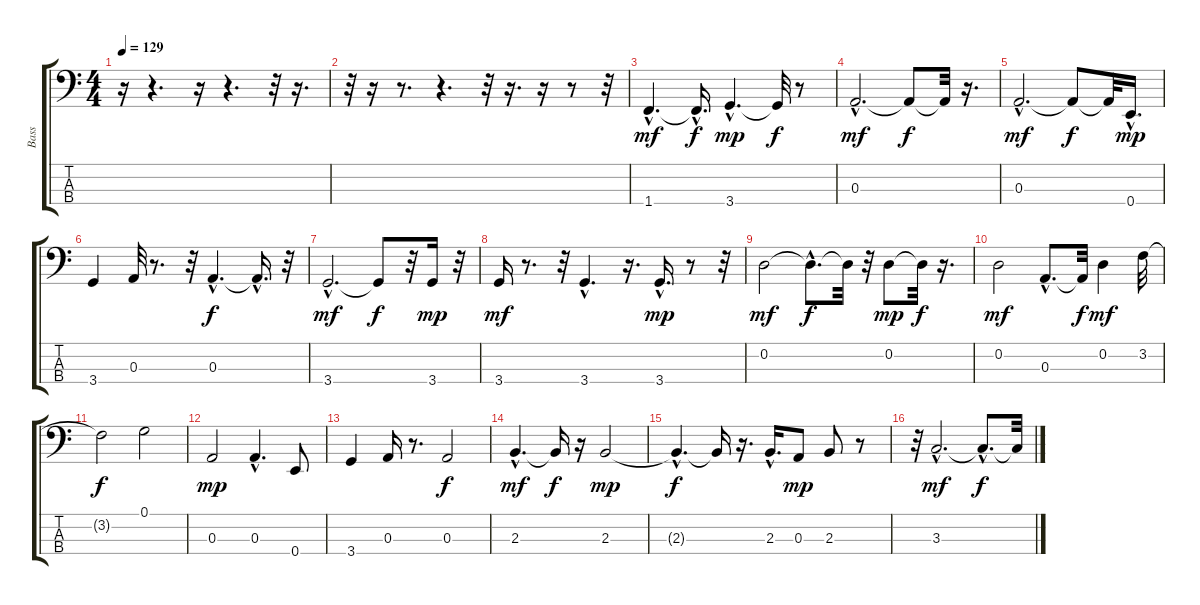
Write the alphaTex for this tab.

\track ("Bass" "Bass") {instrument fretlessbass}
\staff {score tabs}
\tuning (G2 D2 A1 E1) {hide}
\ts (4 4)
\tempo 129
\clef f4
\ks c
r.16{dy mp} r.4{d} r.16 r.4{d} r.32 r.16{d} |
r.32 r.16 r.8{d} r.4{d} r.32 r.16{d} r.16 r.8 r.32 |
1.4{hac}.4{d dy mf} 1.4{hac t}.16{d dy f} 3.4{hac}.4{d dy mp} 3.4{t}.32{dy f} r.8 |
0.3{hac}.2{d dy mf} 0.3{t}.8{dy f} 0.3{t}.32 r.16{d} |
0.3{hac}.2{d dy mf} 0.3{t}.8{dy f} 0.3{t}.32 0.4{hac}.16{d dy mp} |
3.4.4 0.3.32 r.8{d} r.32 0.3{hac}.4{d dy f} 0.3{hac t}.16{d} r.32 |
3.4{hac}.2{d dy mf} 3.4{t}.8{dy f} r.32 3.4.16{dy mp} r.32 |
3.4.16{dy mf} r.8{d} r.32 3.4{hac}.4{d} r.16{d} 3.4{hac}.16{d dy mp} r.8 r.32 |
0.2.2{dy mf} 0.2{hac t}.8{d dy f} 0.2{t}.32 r.32 0.2.8{dy mp} 0.2{t}.32{dy f} r.16{d} |
0.2.2{dy mf} 0.3{hac}.8{d} 0.3{t}.32{dy f} 0.2.4{dy mf} 3.2.32 |
3.2{t}.2{dy f} 0.1.2 |
0.3.2{dy mp} 0.3{hac}.4{d} 0.4.8 |
3.4.4 0.3.16 r.8{d} 0.3.2{dy f} |
2.3{hac}.4{d dy mf} 2.3{t}.16{dy f} r.16 2.3.2{dy mp} |
2.3{hac t}.4{d dy f} 2.3{t}.16 r.16{d} 2.3{hac}.16{d} 0.3.8{dy mp} 2.3.8 r.8 |
r.32 3.3{hac}.2{d dy mf} 3.3{hac t}.8{d dy f} 3.3{t}.32
